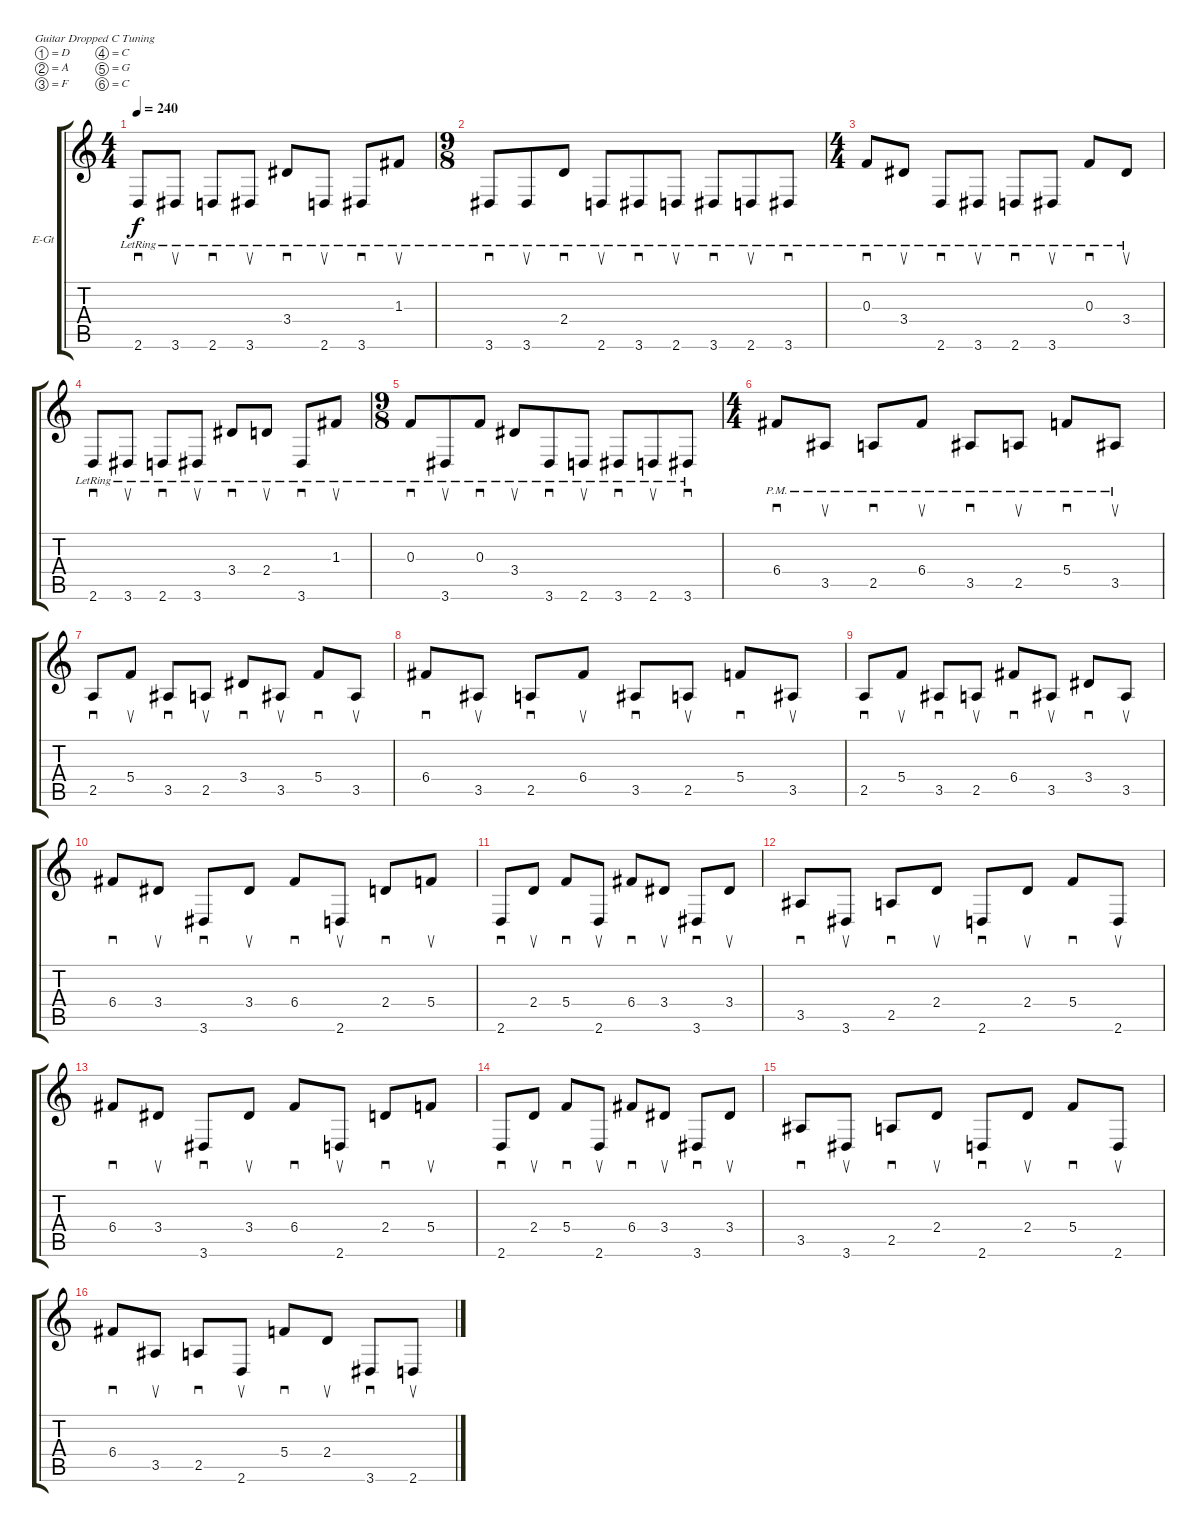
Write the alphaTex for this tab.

\bracketExtendMode groupsimilarinstruments
\firstSystemTrackNameOrientation horizontal
\otherSystemsTrackNameOrientation horizontal
\track ("Electric Guitar 2" "E-Gt") {instrument distortionguitar}
\staff {score tabs}
\tuning (D4 A3 F3 C3 G2 C2)
\ts (4 4)
\tempo 240
\clef g2
\ks c
2.6{lr}.8{sd dy f} 3.6{lr}.8{su} 2.6{lr}.8{sd} 3.6{lr}.8{su} 3.4{lr}.8{sd} 2.6{lr}.8{su} 3.6{lr}.8{sd} 1.3{lr}.8{su} |
\ts (9 8)
3.6{lr}.8{sd} 3.6{lr}.8{su} 2.4{lr}.8{sd} 2.6{lr}.8{su} 3.6{lr}.8{sd} 2.6{lr}.8{su} 3.6{lr}.8{sd} 2.6{lr}.8{su} 3.6{lr}.8{sd} |
\ts (4 4)
0.3{lr}.8{sd} 3.4{lr}.8{su} 2.6{lr}.8{sd} 3.6{lr}.8{su} 2.6{lr}.8{sd} 3.6{lr}.8{su} 0.3{lr}.8{sd} 3.4{lr}.8{su} |
2.6{lr}.8{sd} 3.6{lr}.8{su} 2.6{lr}.8{sd} 3.6{lr}.8{su} 3.4{lr}.8{sd} 2.4{lr}.8{su} 3.6{lr}.8{sd} 1.3{lr}.8{su} |
\ts (9 8)
0.3{lr}.8{sd} 3.6{lr}.8{su} 0.3{lr}.8{sd} 3.4{lr}.8{su} 3.6{lr}.8{sd} 2.6{lr}.8{su} 3.6{lr}.8{sd} 2.6{lr}.8{su} 3.6{lr}.8{sd} |
\ts (4 4)
6.4{pm}.8{sd} 3.5{pm}.8{su} 2.5{pm}.8{sd} 6.4{pm}.8{su} 3.5{pm}.8{sd} 2.5{pm}.8{su} 5.4{pm}.8{sd} 3.5{pm}.8{su} |
2.5.8{sd} 5.4.8{su} 3.5.8{sd} 2.5.8{su} 3.4.8{sd} 3.5.8{su} 5.4.8{sd} 3.5.8{su} |
6.4.8{sd} 3.5.8{su} 2.5.8{sd} 6.4.8{su} 3.5.8{sd} 2.5.8{su} 5.4.8{sd} 3.5.8{su} |
2.5.8{sd} 5.4.8{su} 3.5.8{sd} 2.5.8{su} 6.4.8{sd} 3.5.8{su} 3.4.8{sd} 3.5.8{su} |
6.4.8{sd} 3.4.8{su} 3.6.8{sd} 3.4.8{su} 6.4.8{sd} 2.6.8{su} 2.4.8{sd} 5.4.8{su} |
2.6.8{sd} 2.4.8{su} 5.4.8{sd} 2.6.8{su} 6.4.8{sd} 3.4.8{su} 3.6.8{sd} 3.4.8{su} |
3.5.8{sd} 3.6.8{su} 2.5.8{sd} 2.4.8{su} 2.6.8{sd} 2.4.8{su} 5.4.8{sd} 2.6.8{su} |
6.4.8{sd} 3.4.8{su} 3.6.8{sd} 3.4.8{su} 6.4.8{sd} 2.6.8{su} 2.4.8{sd} 5.4.8{su} |
2.6.8{sd} 2.4.8{su} 5.4.8{sd} 2.6.8{su} 6.4.8{sd} 3.4.8{su} 3.6.8{sd} 3.4.8{su} |
3.5.8{sd} 3.6.8{su} 2.5.8{sd} 2.4.8{su} 2.6.8{sd} 2.4.8{su} 5.4.8{sd} 2.6.8{su} |
6.4.8{sd} 3.5.8{su} 2.5.8{sd} 2.6.8{su} 5.4.8{sd} 2.4.8{su} 3.6.8{sd} 2.6.8{su}
